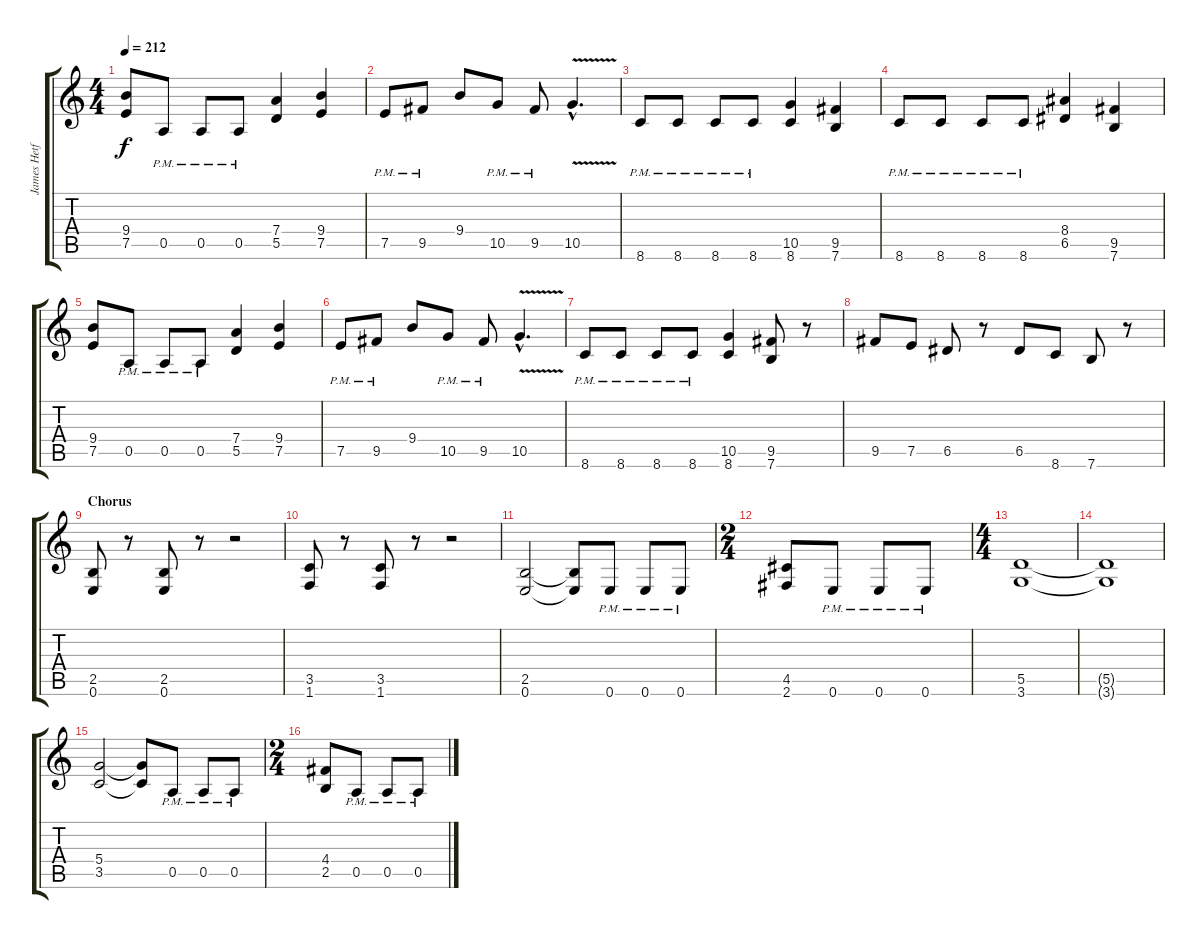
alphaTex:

\track ("James Hetfield (Rhytm Guitar)" "James Hetf") {instrument distortionguitar}
\staff {score tabs}
\tuning (E4 B3 G3 D3 A2 E2) {hide}
\ts (4 4)
\tempo 212
\clef g2
\ks c
(9.4 7.5).8{dy f} 0.5{pm}.8 0.5{pm}.8 0.5{pm}.8 (7.4 5.5).4 (9.4 7.5).4 |
7.5{pm}.8 9.5{pm}.8 9.4.8 10.5{pm}.8 9.5{pm}.8 10.5{v hac}.4{d} |
8.6{pm}.8 8.6{pm}.8 8.6{pm}.8 8.6{pm}.8 (10.5 8.6).4 (9.5 7.6).4 |
8.6{pm}.8 8.6{pm}.8 8.6{pm}.8 8.6{pm}.8 (8.4 6.5).4 (9.5 7.6).4 |
(9.4 7.5).8 0.5{pm}.8 0.5{pm}.8 0.5{pm}.8 (7.4 5.5).4 (9.4 7.5).4 |
7.5{pm}.8 9.5{pm}.8 9.4.8 10.5{pm}.8 9.5{pm}.8 10.5{v hac}.4{d} |
8.6{pm}.8 8.6{pm}.8 8.6{pm}.8 8.6{pm}.8 (10.5 8.6).4 (9.5 7.6).8 r.8 |
9.5.8 7.5.8 6.5.8 r.8 6.5.8 8.6.8 7.6.8 r.8 |
\section ("" "Chorus")
(2.5 0.6).8 r.8 (2.5 0.6).8 r.8 r.2 |
(3.5 1.6).8 r.8 (3.5 1.6).8 r.8 r.2 |
(2.5 0.6).2 (2.5{t} 0.6{t}).8 0.6{pm}.8 0.6{pm}.8 0.6{pm}.8 |
\ts (2 4)
(4.5 2.6).8 0.6{pm}.8 0.6{pm}.8 0.6{pm}.8 |
\ts (4 4)
(5.5 3.6).1 |
(5.5{t} 3.6{t}).1 |
(5.4 3.5).2 (5.4{t} 3.5{t}).8 0.5{pm}.8 0.5{pm}.8 0.5{pm}.8 |
\ts (2 4)
(4.4 2.5).8 0.5{pm}.8 0.5{pm}.8 0.5{pm}.8
